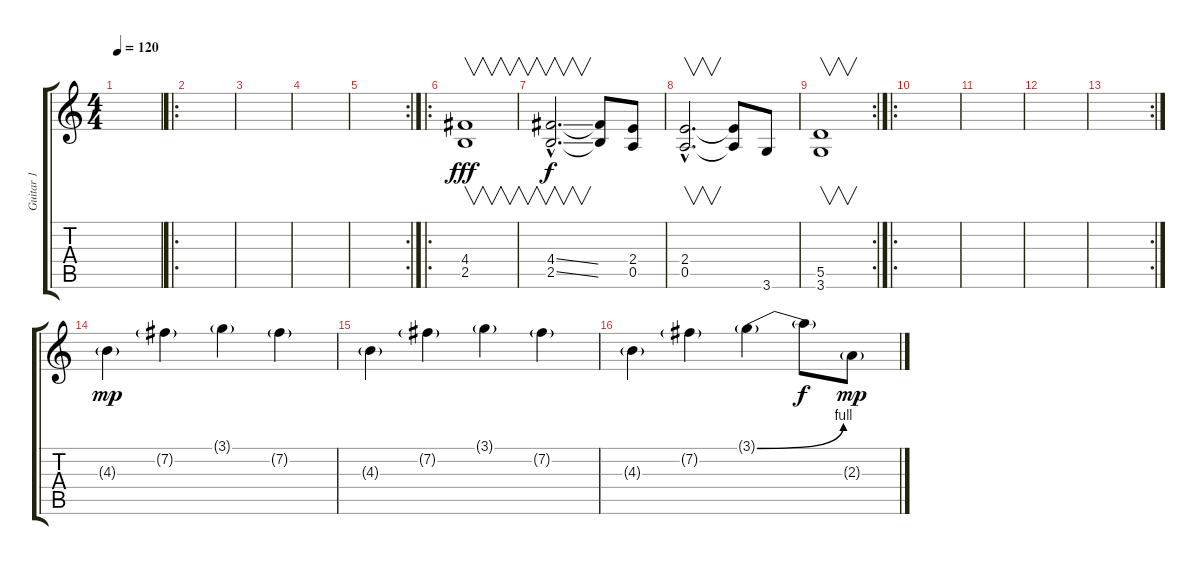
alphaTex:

\track ("Guitar 1" "Guitar 1") {instrument acousticguitarsteel}
\staff {score tabs}
\tuning (E4 B3 G3 D3 A2 E2) {hide}
\ts (4 4)
\tempo 120
\clef g2
\ks c
|
\ro
|
|
|
\rc 2
|
\ro
(4.4 2.5).1{v dy fff volume 13 instrument distortionguitar} |
(4.4{ss hac} 2.5{ss hac}).2{v d dy f} (4.4{t} 2.5{t}).8 (2.4 0.5).8 |
(2.4{hac} 0.5{hac}).2{v d} (2.4{t} 0.5{t}).8 3.6.8 |
\rc 2
(5.5 3.6).1{v} |
\ro
|
|
|
\rc 2
|
4.3{g}.4{dy mp instrument acousticguitarnylon} 7.2{g}.4 3.1{g}.4 7.2{g}.4 |
4.3{g}.4 7.2{g}.4 3.1{g}.4 7.2{g}.4 |
4.3{g}.4 7.2{g}.4 3.1{be (bend 0 0 60 4) g}.4 3.1{t}.8{dy f} 2.3{ss g}.8{dy mp}
